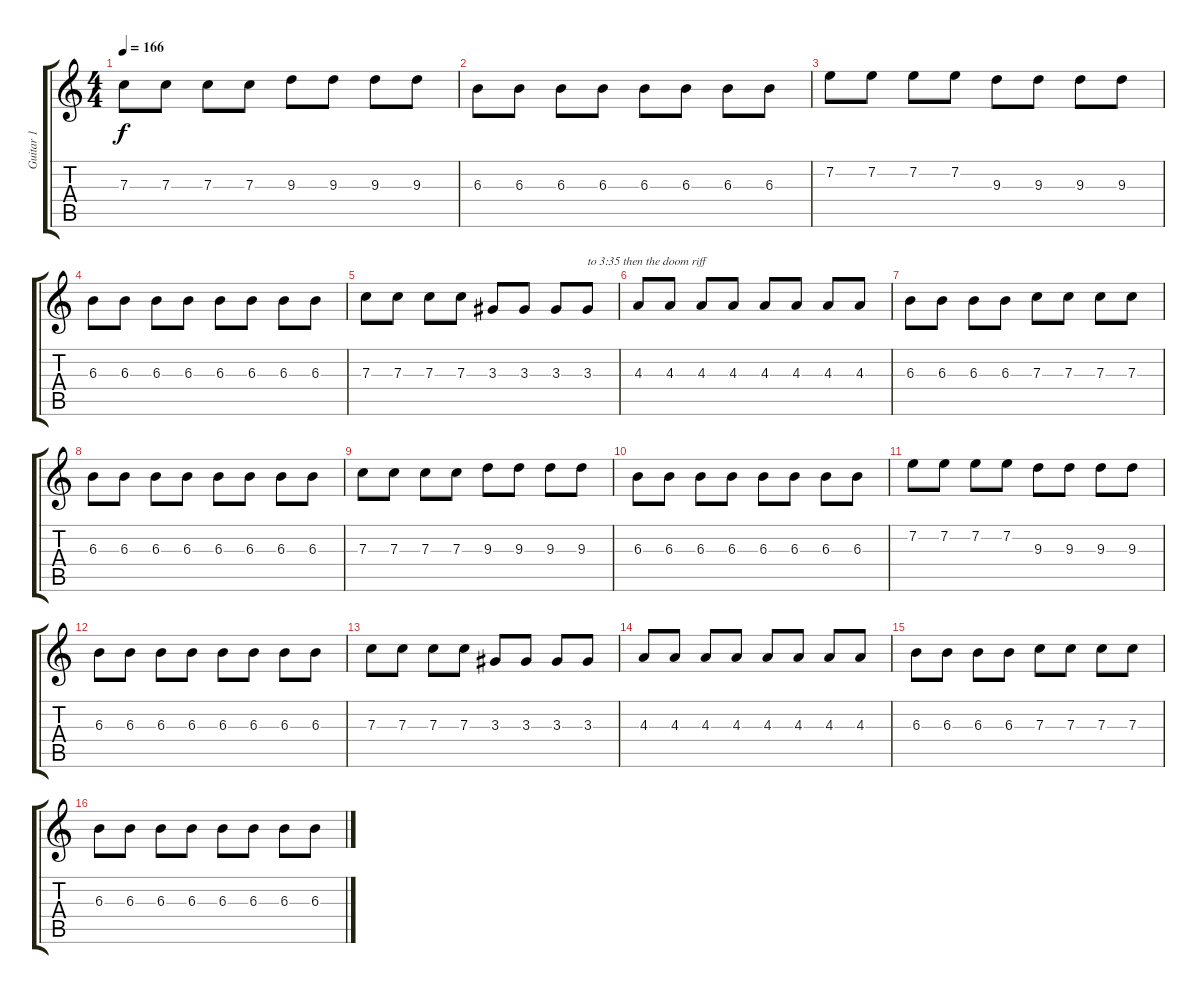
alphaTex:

\track ("Guitar 1" "Guitar 1") {instrument overdrivenguitar}
\staff {score tabs}
\tuning (D4 A3 F3 C3 G2 D2) {hide}
\ts (4 4)
\tempo 166
\clef g2
\ks c
7.3.8{dy f} 7.3.8 7.3.8 7.3.8 9.3.8 9.3.8 9.3.8 9.3.8 |
6.3.8 6.3.8 6.3.8 6.3.8 6.3.8 6.3.8 6.3.8 6.3.8 |
7.2.8 7.2.8 7.2.8 7.2.8 9.3.8 9.3.8 9.3.8 9.3.8 |
6.3.8 6.3.8 6.3.8 6.3.8 6.3.8 6.3.8 6.3.8 6.3.8 |
7.3.8 7.3.8 7.3.8 7.3.8 3.3.8 3.3.8 3.3.8 3.3.8{txt "to 3:35 then the doom riff"} |
4.3.8 4.3.8 4.3.8 4.3.8 4.3.8 4.3.8 4.3.8 4.3.8 |
6.3.8 6.3.8 6.3.8 6.3.8 7.3.8 7.3.8 7.3.8 7.3.8 |
6.3.8 6.3.8 6.3.8 6.3.8 6.3.8 6.3.8 6.3.8 6.3.8 |
7.3.8 7.3.8 7.3.8 7.3.8 9.3.8 9.3.8 9.3.8 9.3.8 |
6.3.8 6.3.8 6.3.8 6.3.8 6.3.8 6.3.8 6.3.8 6.3.8 |
7.2.8 7.2.8 7.2.8 7.2.8 9.3.8 9.3.8 9.3.8 9.3.8 |
6.3.8 6.3.8 6.3.8 6.3.8 6.3.8 6.3.8 6.3.8 6.3.8 |
7.3.8 7.3.8 7.3.8 7.3.8 3.3.8 3.3.8 3.3.8 3.3.8 |
4.3.8 4.3.8 4.3.8 4.3.8 4.3.8 4.3.8 4.3.8 4.3.8 |
6.3.8 6.3.8 6.3.8 6.3.8 7.3.8 7.3.8 7.3.8 7.3.8 |
6.3.8 6.3.8 6.3.8 6.3.8 6.3.8 6.3.8 6.3.8 6.3.8
